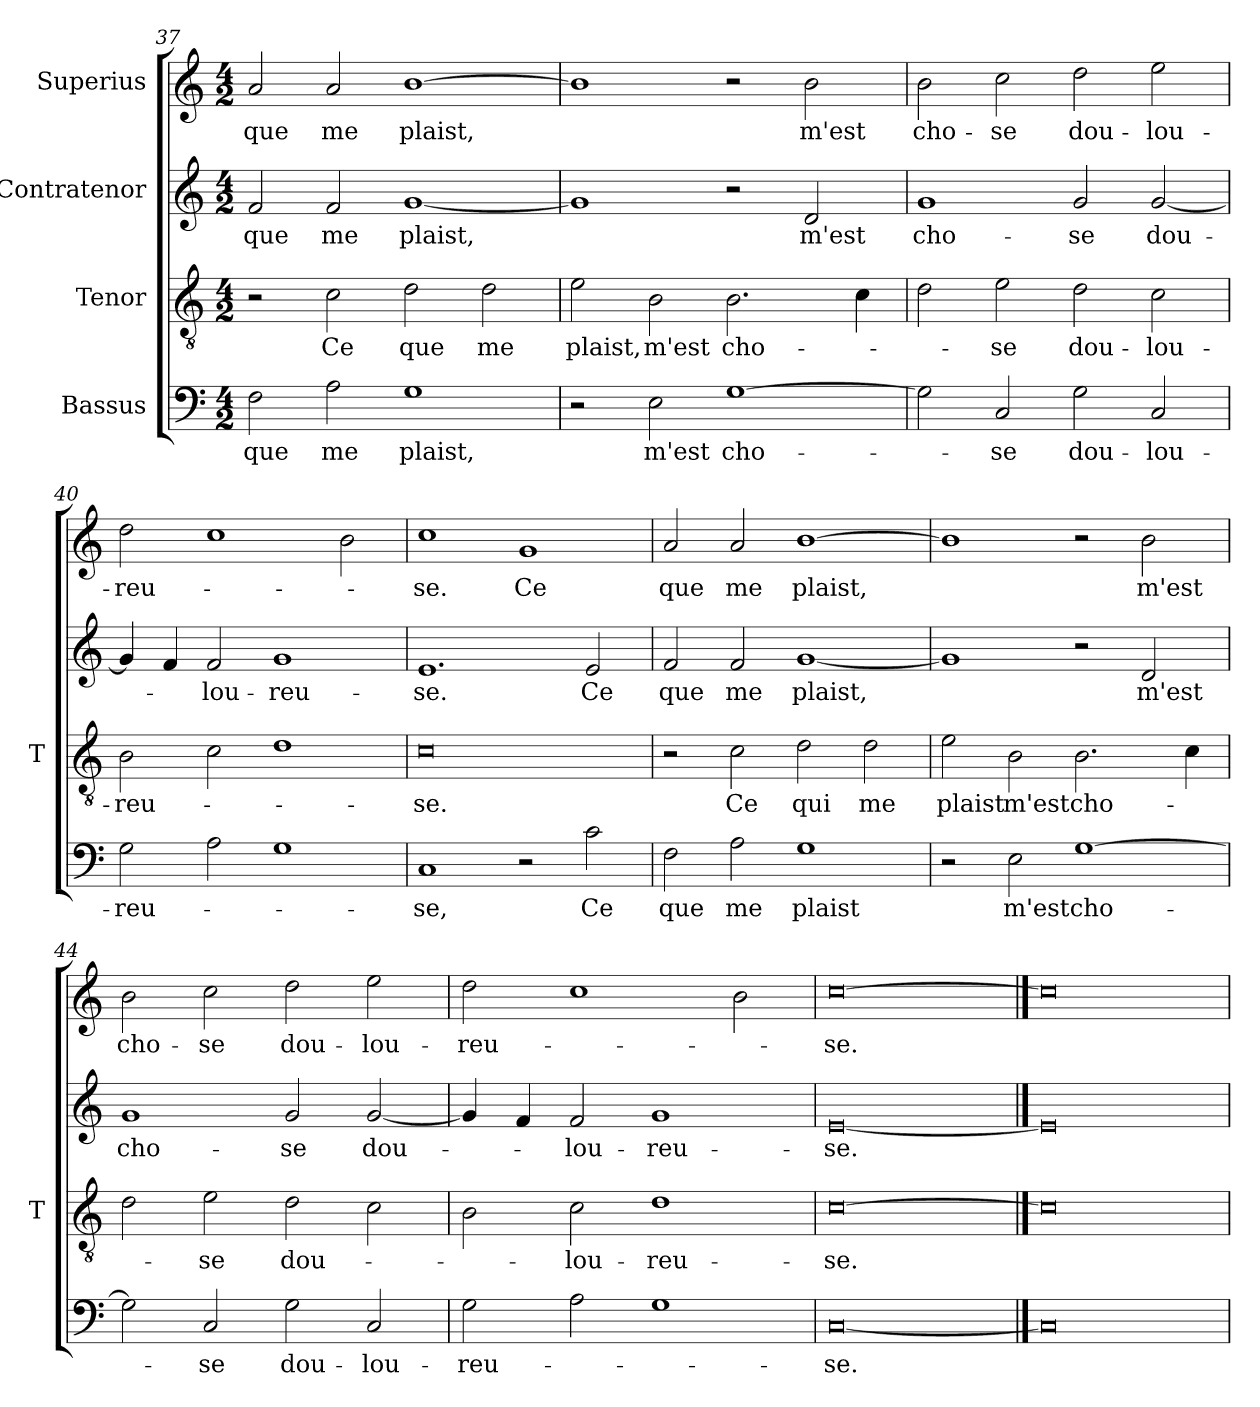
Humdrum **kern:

**kern	**text	**kern	**text	**kern	**text	**kern	**text
*part4	*part4	*part3	*part3	*part2	*part2	*part1	*part1
*staff4	*staff4	*staff3	*staff3	*staff2	*staff2	*staff1	*staff1
*I"Bassus	*	*I"Tenor	*	*I"Contratenor	*	*I"Superius	*
*	*	*I'T	*	*	*	*	*
*clefF4	*	*clefGv2	*	*clefG2	*	*clefG2	*
*k[]	*	*k[]	*	*k[]	*	*k[]	*
*M4/2	*	*M4/2	*	*M4/2	*	*M4/2	*
=37	=37	=37	=37	=37	=37	=37	=37
2F	-que	2r	.	2f	-que	2a	-que
2A	-me	2c	-Ce	2f	-me	2a	-me
1G	-plaist,	2d	-que	[1g	-plaist,	[1b	-plaist,
.	.	2d	-me	.	.	.	.
=38	=38	=38	=38	=38	=38	=38	=38
2r	.	2e	-plaist,	1g]	.	1b]	.
2E	-m'est	2B	-m'est	.	.	.	.
[1G	cho-	2.B	cho-	2r	.	2r	.
.	.	.	.	2d	-m'est	2b	-m'est
.	.	4c	.	.	.	.	.
=39	=39	=39	=39	=39	=39	=39	=39
2G]	.	2d	.	1g	cho-	2b	cho-
2C	-se	2e	-se	.	.	2cc	-se
2G	dou-	2d	dou-	2g	-se	2dd	dou-
2C	lou-	2c	lou-	[2g	dou-	2ee	lou-
=40	=40	=40	=40	=40	=40	=40	=40
2G	reu-	2B	reu-	4g]	.	2dd	reu-
.	.	.	.	4f	.	.	.
2A	.	2c	.	2f	lou-	1cc	.
1G	.	1d	.	1g	reu-	.	.
.	.	.	.	.	.	2b	.
=41	=41	=41	=41	=41	=41	=41	=41
1C	-se,	0c	-se.	1.e	-se.	1cc	-se.
2r	.	.	.	.	.	1g	-Ce
2c	-Ce	.	.	2e	-Ce	.	.
=42	=42	=42	=42	=42	=42	=42	=42
2F	-que	2r	.	2f	-que	2a	-que
2A	-me	2c	-Ce	2f	-me	2a	-me
1G	-plaist	2d	-qui	[1g	-plaist,	[1b	-plaist,
.	.	2d	-me	.	.	.	.
=43	=43	=43	=43	=43	=43	=43	=43
2r	.	2e	-plaist	1g]	.	1b]	.
2E	-m'est	2B	-m'est	.	.	.	.
[1G	cho-	2.B	cho-	2r	.	2r	.
.	.	.	.	2d	-m'est	2b	-m'est
.	.	4c	.	.	.	.	.
=44	=44	=44	=44	=44	=44	=44	=44
2G]	.	2d	.	1g	cho-	2b	cho-
2C	-se	2e	-se	.	.	2cc	-se
2G	dou-	2d	dou-	2g	-se	2dd	dou-
2C	lou-	2c	.	[2g	dou-	2ee	lou-
=45	=45	=45	=45	=45	=45	=45	=45
2G	reu-	2B	.	4g]	.	2dd	reu-
.	.	.	.	4f	.	.	.
2A	.	2c	lou-	2f	lou-	1cc	.
1G	.	1d	reu-	1g	reu-	.	.
.	.	.	.	.	.	2b	.
=46	=46	=46	=46	=46	=46	=46	=46
[0C	-se.	[0c	-se.	[0e	-se.	[0cc	-se.
==47	==47	==47	==47	==47	==47	==47	==47
0C]	.	0c]	.	0e]	.	0cc]	.
=	=	=	=	=	=	=	=
*-	*-	*-	*-	*-	*-	*-	*-
